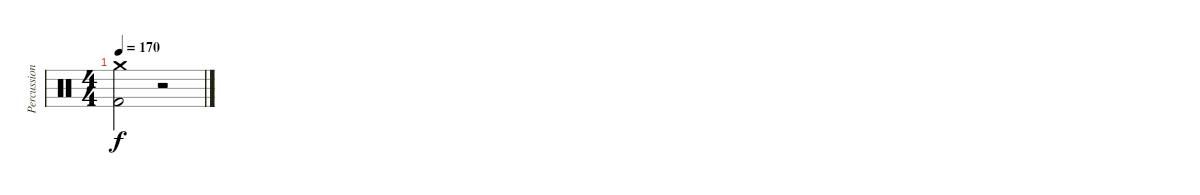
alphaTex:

\track ("Percussion" "Percussion") {instrument percussion}
\staff {score}
\articulation defaults
\ts (4 4)
\tempo 170
\clef neutral
\ks c
("Crash medium (hit)" "Kick (hit) 2").2{dy f} r.2
